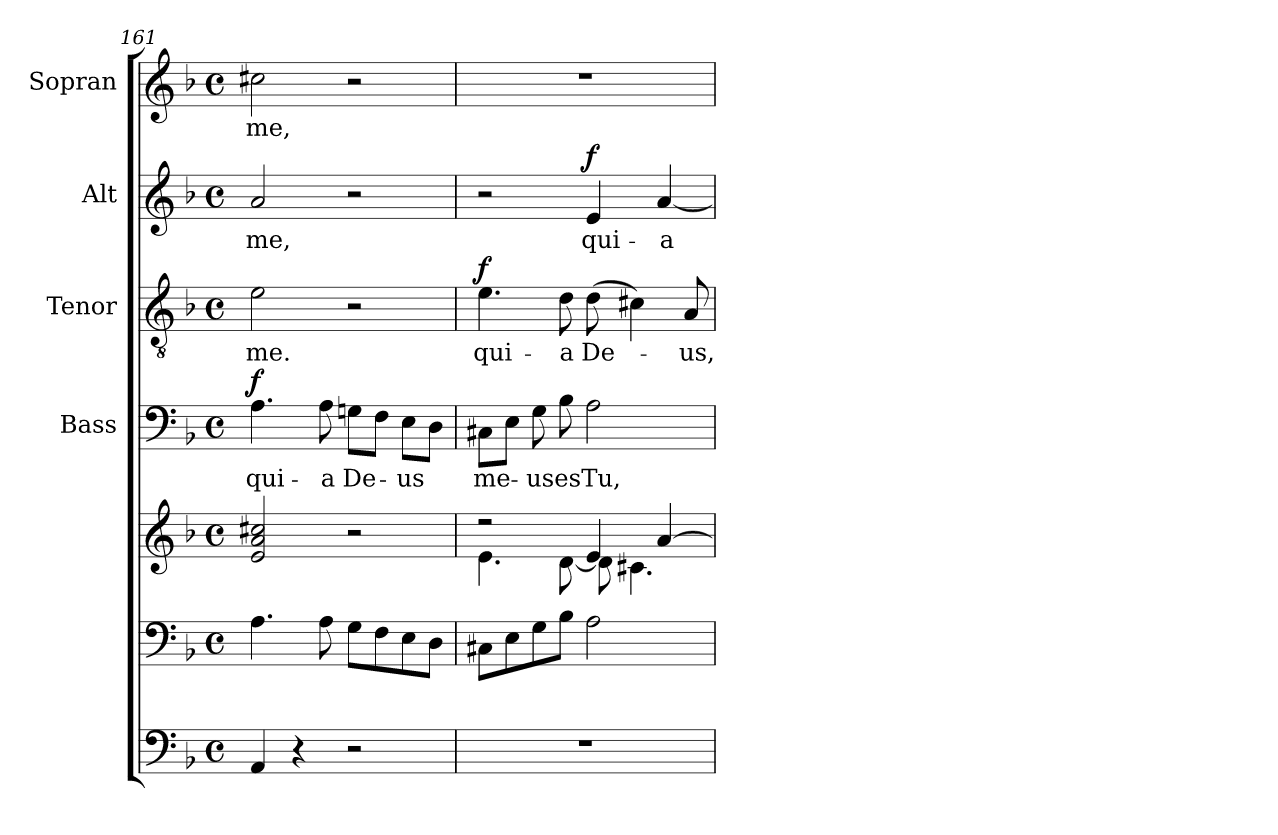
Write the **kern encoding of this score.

**kern	**kern	**kern	**kern	**text	**dynam	**kern	**text	**dynam	**kern	**text	**dynam	**kern	**text
*part6	*part5	*part5	*part4	*part4	*part4	*part3	*part3	*part3	*part2	*part2	*part2	*part1	*part1
*staff7	*staff6	*staff5	*staff4	*staff4	*staff4	*staff3	*staff3	*staff3	*staff2	*staff2	*staff2	*staff1	*staff1
*	*	*	*I"Bass	*	*	*I"Tenor	*	*	*I"Alt	*	*	*I"Sopran	*
*	*	*	*I'B.	*	*	*I'T.	*	*	*I'A.	*	*	*I'S.	*
!!LO:LB:g=z
*clefF4	*clefF4	*clefG2	*clefF4	*	*	*clefGv2	*	*	*clefG2	*	*	*clefG2	*
*k[b-]	*k[b-]	*k[b-]	*k[b-]	*	*	*k[b-]	*	*	*k[b-]	*	*	*k[b-]	*
*F:	*F:	*F:	*F:	*	*	*F:	*	*	*F:	*	*	*F:	*
*M4/4	*M4/4	*M4/4	*M4/4	*	*	*M4/4	*	*	*M4/4	*	*	*M4/4	*
*met(c)	*met(c)	*met(c)	*met(c)	*	*	*met(c)	*	*	*met(c)	*	*	*met(c)	*
=161	=161	=161	=161	=161	=161	=161	=161	=161	=161	=161	=161	=161	=161
!	!	!	!	!LO:LY:b	!LO:DY:a	!	!LO:LY:b	!	!	!LO:LY:b	!	!	!LO:LY:b
4AA/	4.A\	2e/ 2a/ 2cc#X/	4.A\	qui-	f	2e\	me.	.	2a/	me,	.	2cc#X\	me,
4r	.	.	.	.	.	.	.	.	.	.	.	.	.
!	!	!	!	!LO:LY:b	!	!	!	!	!	!	!	!	!
.	8A\	.	8A\	-a	.	.	.	.	.	.	.	.	.
!	!	!	!	!LO:LY:b	!	!	!	!	!	!	!	!	!
2r	8G\L	2r	8Gn\L	De-	.	2r	.	.	2r	.	.	2r	.
.	8F\	.	8F\J	.	.	.	.	.	.	.	.	.	.
!	!	!	!	!LO:LY:b	!	!	!	!	!	!	!	!	!
.	8E\	.	8E\L	-us	.	.	.	.	.	.	.	.	.
.	8D\J	.	8D\J	.	.	.	.	.	.	.	.	.	.
=162	=162	=162	=162	=162	=162	=162	=162	=162	=162	=162	=162	=162	=162
*	*	*^	*	*	*	*	*	*	*	*	*	*	*
!	!	!	!	!	!LO:LY:b	!	!	!LO:LY:b	!LO:DY:a	!	!	!	!	!
1r	8C#X\L	2r	4.e\	8C#X\L	me-	.	4.e\	qui-	f	2r	.	.	1r	.
.	8E\	.	.	8E\J	.	.	.	.	.	.	.	.	.	.
!	!	!	!	!	!LO:LY:b	!	!	!	!	!	!	!	!	!
.	8G\	.	.	8G\	-us	.	.	.	.	.	.	.	.	.
!	!	!	!	!	!LO:LY:b	!	!	!LO:LY:b	!	!	!	!	!	!
.	8B-\J	.	[<8d\	8B-\	es	.	8d\	-a	.	.	.	.	.	.
!	!	!	!	!	!LO:LY:b	!	!	!LO:LY:b	!	!	!LO:LY:b	!LO:DY:a	!	!
.	2A\	4e/	8d\]	2A\	Tu,	.	(>8d\	De-	.	4e/	qui-	f	.	.
.	.	.	4.c#X\	.	.	.	4c#X\)	.	.	.	.	.	.	.
!	!	!	!	!	!	!	!	!	!	!	!LO:LY:b	!	!	!
.	.	[<4a/	.	.	.	.	.	.	.	[4a/	-a	.	.	.
!	!	!	!	!	!	!	!	!LO:LY:b	!	!	!	!	!	!
.	.	.	.	.	.	.	8A/	-us,	.	.	.	.	.	.
*	*	*v	*v	*	*	*	*	*	*	*	*	*	*	*
=	=	=	=	=	=	=	=	=	=	=	=	=	=
*-	*-	*-	*-	*-	*-	*-	*-	*-	*-	*-	*-	*-	*-
